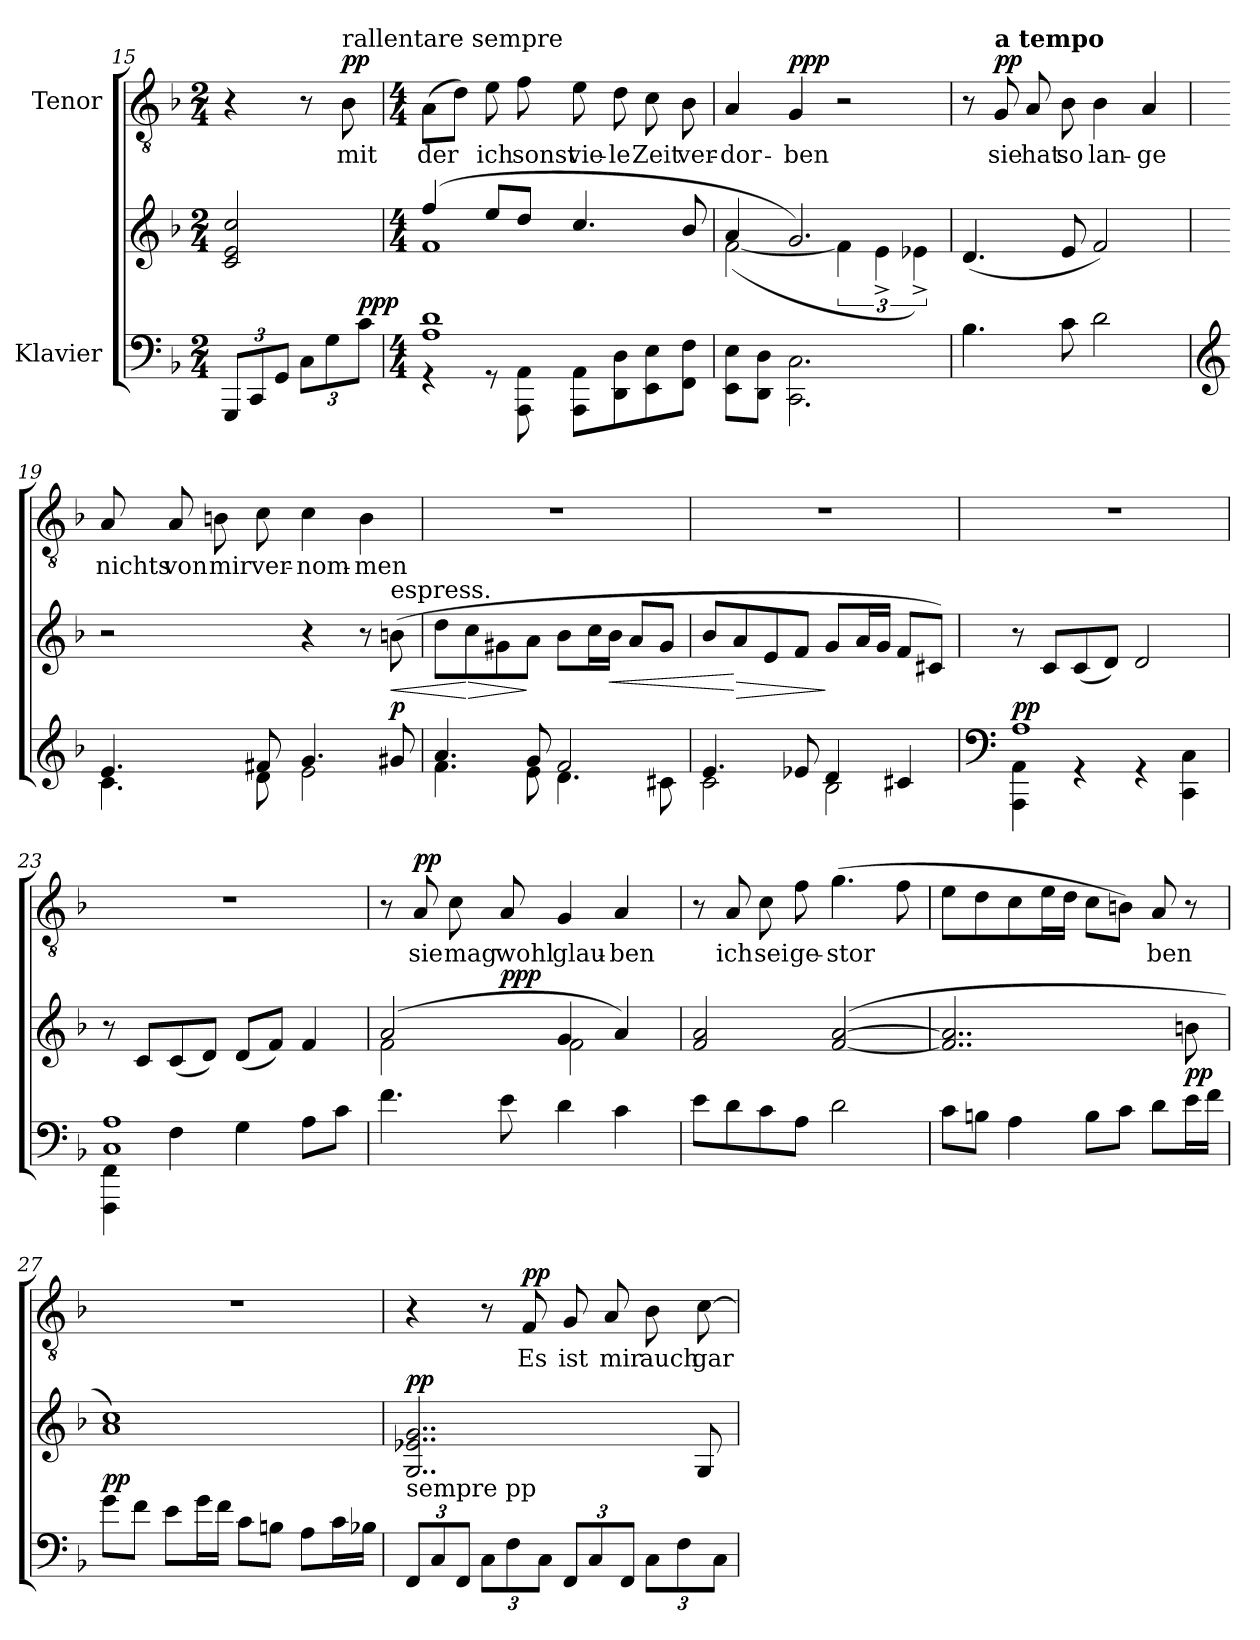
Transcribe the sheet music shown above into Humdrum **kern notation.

**kern	**kern	**dynam	**kern	**text	**dynam
*part2	*part2	*part2	*part1	*part1	*part1
*staff3	*staff2	*staff2/3	*staff1	*staff1	*staff1
*I"Klavier	*	*	*I"Tenor	*	*
*clefF4	*clefG2	*	*clefGv2	*	*
*k[b-]	*k[b-]	*	*k[b-]	*	*
*M2/4	*M2/4	*	*M2/4	*	*
*Xbrackettup	*	*	*	*	*
=15	=15	=15	=15	=15	=15
12GGG/L	2c/ 2e/ 2cc/	.	4r	.	.
12CC/	.	.	.	.	.
12GG/J	.	.	.	.	.
12C\L	.	.	8r	.	.
12G\	.	.	.	.	.
!	!	!	!LO:TX:a:t=rallentare sempre	!	!
!	!	!	!	!LO:LY:b	!LO:DY:a
.	.	.	8B-\	mit	pp
!	!	!LO:DY:a=2	!	!	!
12c\J	.	ppp	.	.	.
=16	=16	=16	=16	=16	=16
*M4/4	*M4/4	*	*M4/4	*	*
*^	*^	*	*	*	*
!	!	!	!	!	!	!LO:LY:b	!
1A 1d	4r	(>4ff/	1f	.	(>8A\L	der	.
.	.	.	.	.	8d\J)	.	.
!	!	!	!	!	!	!LO:LY:b	!
.	8r	8ee/L	.	.	8e\	ich	.
!	!	!	!	!	!	!LO:LY:b	!
.	8AAA\ 8AA\	8dd/J	.	.	8f\	sonst	.
!	!	!	!	!	!	!LO:LY:b	!
.	8AAA\ 8AA\L	4.cc/	.	.	8e\	vie-	.
!	!	!	!	!	!	!LO:LY:b	!
.	8DD\ 8D\	.	.	.	8d\	-le	.
!	!	!	!	!	!	!LO:LY:b	!
.	8EE\ 8E\	.	.	.	8c\	Zeit	.
!	!	!	!	!	!	!LO:LY:b	!
.	8FF\ 8F\J	8b-/	.	.	8B-\	ver-	.
=17	=17	=17	=17	=17	=17	=17	=17
!	!	!	!	!	!	!LO:LY:b	!
1ryy	8EE\ 8E\L	4a/	(<[2f\	.	4A/	-dor-	.
.	8DD\ 8D\J	.	.	.	.	.	.
!	!	!	!	!	!	!LO:LY:b	!LO:DY:a
.	2.CC\ 2.C\	2.g/)	.	.	4G/	-ben	ppp
.	.	.	6f\]	.	2r	.	.
.	.	.	6e^\	.	.	.	.
.	.	.	6e-X^\)	.	.	.	.
*v	*v	*	*	*	*	*	*
*	*v	*v	*	*	*	*
=18	=18	=18	=18	=18	=18
4.B-\	(<4.d/	.	8r	.	.
!	!	!	!LO:TX:a:B:t=a tempo	!	!
!	!	!	!	!LO:LY:b	!LO:DY:a
.	.	.	8G/	sie	pp
!	!	!	!	!LO:LY:b	!
.	.	.	8A/	hat	.
!	!	!	!	!LO:LY:b	!
8c\	8e/	.	8B-\	so	.
!	!	!	!	!LO:LY:b	!
2d\	2f/)	.	4B-\	lan-	.
!	!	!	!	!LO:LY:b	!
.	.	.	4A/	-ge	.
!!LO:LB:g=z
=19	=19	=19	=19	=19	=19
*clefG2	*	*	*	*	*
*^	*	*	*	*	*
!	!	!	!	!	!LO:LY:b	!
4.e/	4.c\	2r	.	8A/	nichts	.
!	!	!	!	!	!LO:LY:b	!
.	.	.	.	8A/	von	.
!	!	!	!	!	!LO:LY:b	!
.	.	.	.	8Bn\	mir	.
!	!	!	!	!	!LO:LY:b	!
8f#X/	8d\	.	.	8c\	ver-	.
!	!	!	!	!	!LO:LY:b	!
4.g/	2e\	4r	.	4c\	-nom-	.
!	!	!	!	!	!LO:LY:b	!
.	.	8r	.	4B\	-men	.
!	!	!LO:TX:a:t=espress.	!	!	!	!
!	!	!	!LO:HP:b	!	!	!
!	!	!	!LO:DY:n=1:a=2	!	!	!
8g#X/	.	(>8bn\	< p	.	.	.
=20	=20	=20	=20	=20	=20	=20
4.a/	4.f\	8dd\L	.	1r	.	.
!	!	!	!LO:HP:n=1:b	!	!	!
.	.	8cc\	[ >	.	.	.
.	.	8g#X\	.	.	.	.
8g/	8e\	8a\J	]	.	.	.
2f/	4.d\	8b-\L	.	.	.	.
.	.	16cc\L	.	.	.	.
!	!	!	!LO:HP:b	!	!	!
.	.	16b-\JJ	<	.	.	.
.	.	8a/L	.	.	.	.
.	8c#X\	8g#/J	.	.	.	.
=21	=21	=21	=21	=21	=21	=21
4.e/	2c\	8b-/L	.	1r	.	.
!	!	!	!LO:HP:n=1:b	!	!	!
.	.	8a/	[ >	.	.	.
.	.	8e/	.	.	.	.
8e-X/	.	8f/J	.	.	.	.
4d/	2B-\	8g/L	]	.	.	.
.	.	16a/L	.	.	.	.
.	.	16g/JJ	.	.	.	.
4c#X/	.	8f/L	.	.	.	.
.	.	8c#X/J)	.	.	.	.
=22	=22	=22	=22	=22	=22	=22
*clefF4	*	*	*	*	*	*
!	!	!	!LO:DY:a=2	!	!	!
1A	4AAA\ 4AA\	8r	pp	1r	.	.
.	.	8c/L	.	.	.	.
.	4r	(<8c/	.	.	.	.
.	.	8d/J)	.	.	.	.
.	4r	2d/	.	.	.	.
.	4CC\ 4C\	.	.	.	.	.
=23	=23	=23	=23	=23	=23	=23
1C 1A	4FFF\ 4FF\	8r	.	1r	.	.
.	.	8c/L	.	.	.	.
.	4F\	(<8c/	.	.	.	.
.	.	8d/J)	.	.	.	.
.	4G\	(<8d/L	.	.	.	.
.	.	8f/J)	.	.	.	.
.	8A\L	4f/	.	.	.	.
.	8c\J	.	.	.	.	.
*v	*v	*	*	*	*	*
!!LO:PB:g=z
=24	=24	=24	=24	=24	=24
*	*^	*	*	*	*
*	*	*^	*	*	*	*
4.f\	(>2a/	2f\	4.ryy	.	8r	.	.
!	!	!	!	!	!	!LO:LY:b	!LO:DY:a
.	.	.	.	.	8A/	sie	pp
!	!	!	!	!	!	!LO:LY:b	!
.	.	.	.	.	8c\	mag	.
!	!	!	!	!LO:DY:a	!	!LO:LY:b	!
8e\	.	.	2ryy	ppp	8A/	wohl	.
!	!	!	!	!	!	!LO:LY:b	!
4d\	4g/	2f\	.	.	4G/	glau-	.
!	!	!	!	!	!	!LO:LY:b	!
4c\	4a/)	.	.	.	4A/	-ben	.
.	.	.	8ryy	.	.	.	.
*	*v	*v	*v	*	*	*	*
=25	=25	=25	=25	=25	=25
8e\L	2f/ 2a/	.	8r	.	.
!	!	!	!	!LO:LY:b	!
8d\	.	.	8A/	ich	.
!	!	!	!	!LO:LY:b	!
8c\	.	.	8c\	sei	.
!	!	!	!	!LO:LY:b	!
8A\J	.	.	8f\	ge-	.
!	!	!	!	!LO:LY:b	!
2d\	(>[2f/ [2a/	.	(>4.g\	-stor	.
.	.	.	8f\	.	.
=26	=26	=26	=26	=26	=26
8c\L	2..f/] 2..a/]	.	8e\L	.	.
8Bn\J	.	.	8d\	.	.
4A\	.	.	8c\	.	.
.	.	.	16e\L	.	.
.	.	.	16d\JJ	.	.
8B\L	.	.	8c\L	.	.
8c\J	.	.	8Bn\J)	.	.
!	!	!	!	!LO:LY:b	!
8d\L	.	.	8A/	ben	.
!	!	!LO:DY:a=2	!	!	!
16e\L	8bn\	pp	8r	.	.
16f\JJ	.	.	.	.	.
=27	=27	=27	=27	=27	=27
!	!	!LO:DY:a=2	!	!	!
8g\L	1a 1cc)	pp	1r	.	.
8f\J	.	.	.	.	.
8e\L	.	.	.	.	.
16g\L	.	.	.	.	.
16f\JJ	.	.	.	.	.
8c\L	.	.	.	.	.
8Bn\J	.	.	.	.	.
8A\L	.	.	.	.	.
16c\L	.	.	.	.	.
16B-X\JJ	.	.	.	.	.
!!LO:LB:g=z
=28	=28	=28	=28	=28	=28
!LO:TX:a:t=sempre pp	!	!	!	!	!
!	!	!LO:DY:a	!	!	!
12FF:/L	2..G/ 2..e-X/ 2..g/	pp	4r	.	.
12C/	.	.	.	.	.
12FF/J	.	.	.	.	.
12C\L	.	.	8r	.	.
12F\	.	.	.	.	.
!	!	!	!	!LO:LY:b	!LO:DY:a
.	.	.	8F/	Es	pp
12C\J	.	.	.	.	.
!	!	!	!	!LO:LY:b	!
12FF/L	.	.	8G/	ist	.
12C/	.	.	.	.	.
!	!	!	!	!LO:LY:b	!
.	.	.	8A/	mir	.
12FF/J	.	.	.	.	.
!	!	!	!	!LO:LY:b	!
12C\L	.	.	8B-\	auch	.
12F\	.	.	.	.	.
!	!	!	!	!LO:LY:b	!
.	8G/	.	[8c\	gar	.
12C\J	.	.	.	.	.
=	=	=	=	=	=
*-	*-	*-	*-	*-	*-
